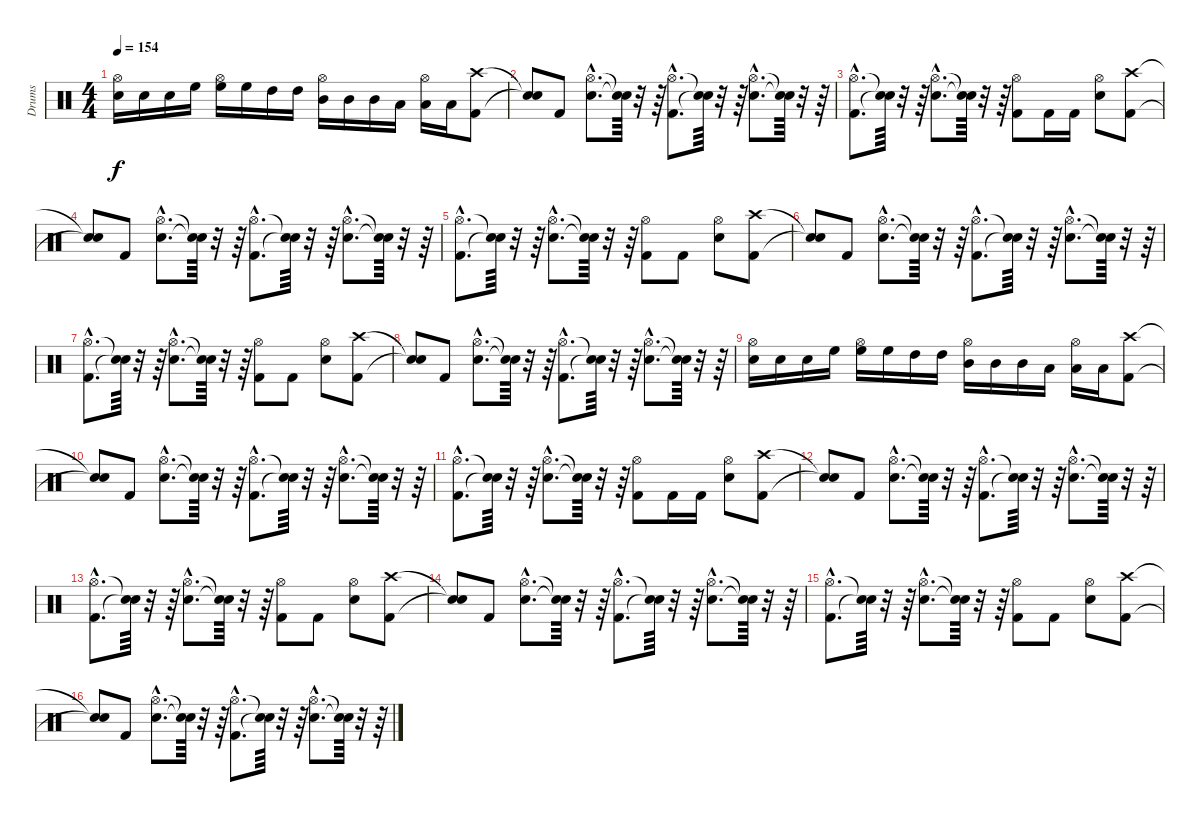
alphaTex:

\track ("Drums" "Drums") {instrument percussion}
\staff {score}
\articulation defaults
\ts (4 4)
\tempo 154
\clef neutral
\ks c
("Snare (hit) 2" "Hi-Hat (open)").16{dy f} "Snare (hit) 2".16 "Snare (hit) 2".16 "High Floor Tom (hit)".16 ("Hi-Hat (open)" "High Floor Tom (hit)").16 "High Floor Tom (hit)".16 "High Tom (hit)".16 "High Tom (hit)".16 ("Hi-Hat (open)" "Mid Tom (hit)").16 "Mid Tom (hit)".16 "Mid Tom (hit)".16 "Low Tom (hit)".16 ("Low Tom (hit)" "Hi-Hat (open)").16 "Low Tom (hit)".16 ("Kick (hit) 2" "Crash high (hit)").8 |
("Snare (hit)"{t} "Snare (hit)"{t}).8 "Kick (hit) 2".8 ("Snare (hit) 2"{hac} "Hi-Hat (open)"{hac}).8{d} ("Snare (hit)"{t} "Snare (hit)"{t}).64 r.32 r.64 ("Kick (hit) 2"{hac} "Hi-Hat (open)"{hac}).8{d} ("Snare (hit)"{t} "Snare (hit)"{t}).64 r.32 r.64 ("Snare (hit) 2"{hac} "Hi-Hat (open)"{hac}).8{d} ("Snare (hit)"{t} "Snare (hit)"{t}).64 r.32 r.64 |
("Kick (hit) 2"{hac} "Hi-Hat (open)"{hac}).8{d} ("Snare (hit)"{t} "Snare (hit)"{t}).64 r.32 r.64 ("Snare (hit) 2"{hac} "Hi-Hat (open)"{hac}).8{d} ("Snare (hit)"{t} "Snare (hit)"{t}).64 r.32 r.64 ("Kick (hit) 2" "Hi-Hat (open)").8 "Kick (hit) 2".16 "Kick (hit) 2".16 ("Snare (hit) 2" "Hi-Hat (open)").8 ("Kick (hit) 2" "Crash high (hit)").8 |
("Snare (hit)"{t} "Snare (hit)"{t}).8 "Kick (hit) 2".8 ("Snare (hit) 2"{hac} "Hi-Hat (open)"{hac}).8{d} ("Snare (hit)"{t} "Snare (hit)"{t}).64 r.32 r.64 ("Kick (hit) 2"{hac} "Hi-Hat (open)"{hac}).8{d} ("Snare (hit)"{t} "Snare (hit)"{t}).64 r.32 r.64 ("Snare (hit) 2"{hac} "Hi-Hat (open)"{hac}).8{d} ("Snare (hit)"{t} "Snare (hit)"{t}).64 r.32 r.64 |
("Kick (hit) 2"{hac} "Hi-Hat (open)"{hac}).8{d} ("Snare (hit)"{t} "Snare (hit)"{t}).64 r.32 r.64 ("Snare (hit) 2"{hac} "Hi-Hat (open)"{hac}).8{d} ("Snare (hit)"{t} "Snare (hit)"{t}).64 r.32 r.64 ("Kick (hit) 2" "Hi-Hat (open)").8 "Kick (hit) 2".8 ("Snare (hit) 2" "Hi-Hat (open)").8 ("Kick (hit) 2" "Crash high (hit)").8 |
("Snare (hit)"{t} "Snare (hit)"{t}).8 "Kick (hit) 2".8 ("Snare (hit) 2"{hac} "Hi-Hat (open)"{hac}).8{d} ("Snare (hit)"{t} "Snare (hit)"{t}).64 r.32 r.64 ("Kick (hit) 2"{hac} "Hi-Hat (open)"{hac}).8{d} ("Snare (hit)"{t} "Snare (hit)"{t}).64 r.32 r.64 ("Snare (hit) 2"{hac} "Hi-Hat (open)"{hac}).8{d} ("Snare (hit)"{t} "Snare (hit)"{t}).64 r.32 r.64 |
("Kick (hit) 2"{hac} "Hi-Hat (open)"{hac}).8{d} ("Snare (hit)"{t} "Snare (hit)"{t}).64 r.32 r.64 ("Snare (hit) 2"{hac} "Hi-Hat (open)"{hac}).8{d} ("Snare (hit)"{t} "Snare (hit)"{t}).64 r.32 r.64 ("Kick (hit) 2" "Hi-Hat (open)").8 "Kick (hit) 2".8 ("Snare (hit) 2" "Hi-Hat (open)").8 ("Kick (hit) 2" "Crash high (hit)").8 |
("Snare (hit)"{t} "Snare (hit)"{t}).8 "Kick (hit) 2".8 ("Snare (hit) 2"{hac} "Hi-Hat (open)"{hac}).8{d} ("Snare (hit)"{t} "Snare (hit)"{t}).64 r.32 r.64 ("Kick (hit) 2"{hac} "Hi-Hat (open)"{hac}).8{d} ("Snare (hit)"{t} "Snare (hit)"{t}).64 r.32 r.64 ("Snare (hit) 2"{hac} "Hi-Hat (open)"{hac}).8{d} ("Snare (hit)"{t} "Snare (hit)"{t}).64 r.32 r.64 |
("Snare (hit) 2" "Hi-Hat (open)").16 "Snare (hit) 2".16 "Snare (hit) 2".16 "High Floor Tom (hit)".16 ("Hi-Hat (open)" "High Floor Tom (hit)").16 "High Floor Tom (hit)".16 "High Tom (hit)".16 "High Tom (hit)".16 ("Hi-Hat (open)" "Mid Tom (hit)").16 "Mid Tom (hit)".16 "Mid Tom (hit)".16 "Low Tom (hit)".16 ("Low Tom (hit)" "Hi-Hat (open)").16 "Low Tom (hit)".16 ("Kick (hit) 2" "Crash high (hit)").8 |
("Snare (hit)"{t} "Snare (hit)"{t}).8 "Kick (hit) 2".8 ("Snare (hit) 2"{hac} "Hi-Hat (open)"{hac}).8{d} ("Snare (hit)"{t} "Snare (hit)"{t}).64 r.32 r.64 ("Kick (hit) 2"{hac} "Hi-Hat (open)"{hac}).8{d} ("Snare (hit)"{t} "Snare (hit)"{t}).64 r.32 r.64 ("Snare (hit) 2"{hac} "Hi-Hat (open)"{hac}).8{d} ("Snare (hit)"{t} "Snare (hit)"{t}).64 r.32 r.64 |
("Kick (hit) 2"{hac} "Hi-Hat (open)"{hac}).8{d} ("Snare (hit)"{t} "Snare (hit)"{t}).64 r.32 r.64 ("Snare (hit) 2"{hac} "Hi-Hat (open)"{hac}).8{d} ("Snare (hit)"{t} "Snare (hit)"{t}).64 r.32 r.64 ("Kick (hit) 2" "Hi-Hat (open)").8 "Kick (hit) 2".16 "Kick (hit) 2".16 ("Snare (hit) 2" "Hi-Hat (open)").8 ("Kick (hit) 2" "Crash high (hit)").8 |
("Snare (hit)"{t} "Snare (hit)"{t}).8 "Kick (hit) 2".8 ("Snare (hit) 2"{hac} "Hi-Hat (open)"{hac}).8{d} ("Snare (hit)"{t} "Snare (hit)"{t}).64 r.32 r.64 ("Kick (hit) 2"{hac} "Hi-Hat (open)"{hac}).8{d} ("Snare (hit)"{t} "Snare (hit)"{t}).64 r.32 r.64 ("Snare (hit) 2"{hac} "Hi-Hat (open)"{hac}).8{d} ("Snare (hit)"{t} "Snare (hit)"{t}).64 r.32 r.64 |
("Kick (hit) 2"{hac} "Hi-Hat (open)"{hac}).8{d} ("Snare (hit)"{t} "Snare (hit)"{t}).64 r.32 r.64 ("Snare (hit) 2"{hac} "Hi-Hat (open)"{hac}).8{d} ("Snare (hit)"{t} "Snare (hit)"{t}).64 r.32 r.64 ("Kick (hit) 2" "Hi-Hat (open)").8 "Kick (hit) 2".8 ("Snare (hit) 2" "Hi-Hat (open)").8 ("Kick (hit) 2" "Crash high (hit)").8 |
("Snare (hit)"{t} "Snare (hit)"{t}).8 "Kick (hit) 2".8 ("Snare (hit) 2"{hac} "Hi-Hat (open)"{hac}).8{d} ("Snare (hit)"{t} "Snare (hit)"{t}).64 r.32 r.64 ("Kick (hit) 2"{hac} "Hi-Hat (open)"{hac}).8{d} ("Snare (hit)"{t} "Snare (hit)"{t}).64 r.32 r.64 ("Snare (hit) 2"{hac} "Hi-Hat (open)"{hac}).8{d} ("Snare (hit)"{t} "Snare (hit)"{t}).64 r.32 r.64 |
("Kick (hit) 2"{hac} "Hi-Hat (open)"{hac}).8{d} ("Snare (hit)"{t} "Snare (hit)"{t}).64 r.32 r.64 ("Snare (hit) 2"{hac} "Hi-Hat (open)"{hac}).8{d} ("Snare (hit)"{t} "Snare (hit)"{t}).64 r.32 r.64 ("Kick (hit) 2" "Hi-Hat (open)").8 "Kick (hit) 2".8 ("Snare (hit) 2" "Hi-Hat (open)").8 ("Kick (hit) 2" "Crash high (hit)").8 |
("Snare (hit)"{t} "Snare (hit)"{t}).8 "Kick (hit) 2".8 ("Snare (hit) 2"{hac} "Hi-Hat (open)"{hac}).8{d} ("Snare (hit)"{t} "Snare (hit)"{t}).64 r.32 r.64 ("Kick (hit) 2"{hac} "Hi-Hat (open)"{hac}).8{d} ("Snare (hit)"{t} "Snare (hit)"{t}).64 r.32 r.64 ("Snare (hit) 2"{hac} "Hi-Hat (open)"{hac}).8{d} ("Snare (hit)"{t} "Snare (hit)"{t}).64 r.32 r.64
